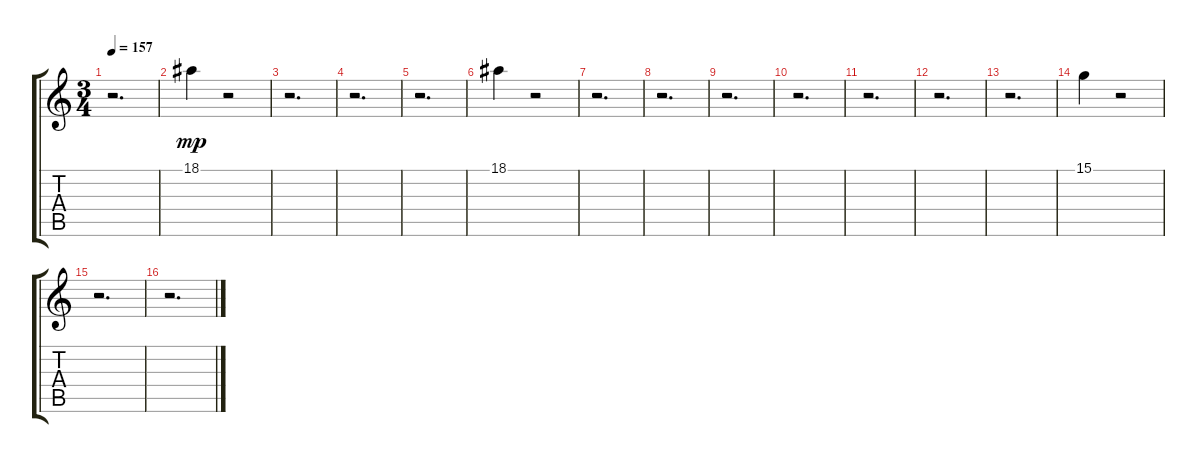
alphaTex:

\track "" {instrument glockenspiel}
\staff {score tabs}
\tuning (E4 B3 G3 D3 A2 E2) {hide}
\ts (3 4)
\tempo 157
\clef g2
\ks c
r.2{d dy mp} |
18.1.4 r.2 |
r.2{d} |
r.2{d} |
r.2{d} |
18.1.4 r.2 |
r.2{d} |
r.2{d} |
r.2{d} |
r.2{d} |
r.2{d} |
r.2{d} |
r.2{d} |
15.1.4 r.2 |
r.2{d} |
r.2{d}
